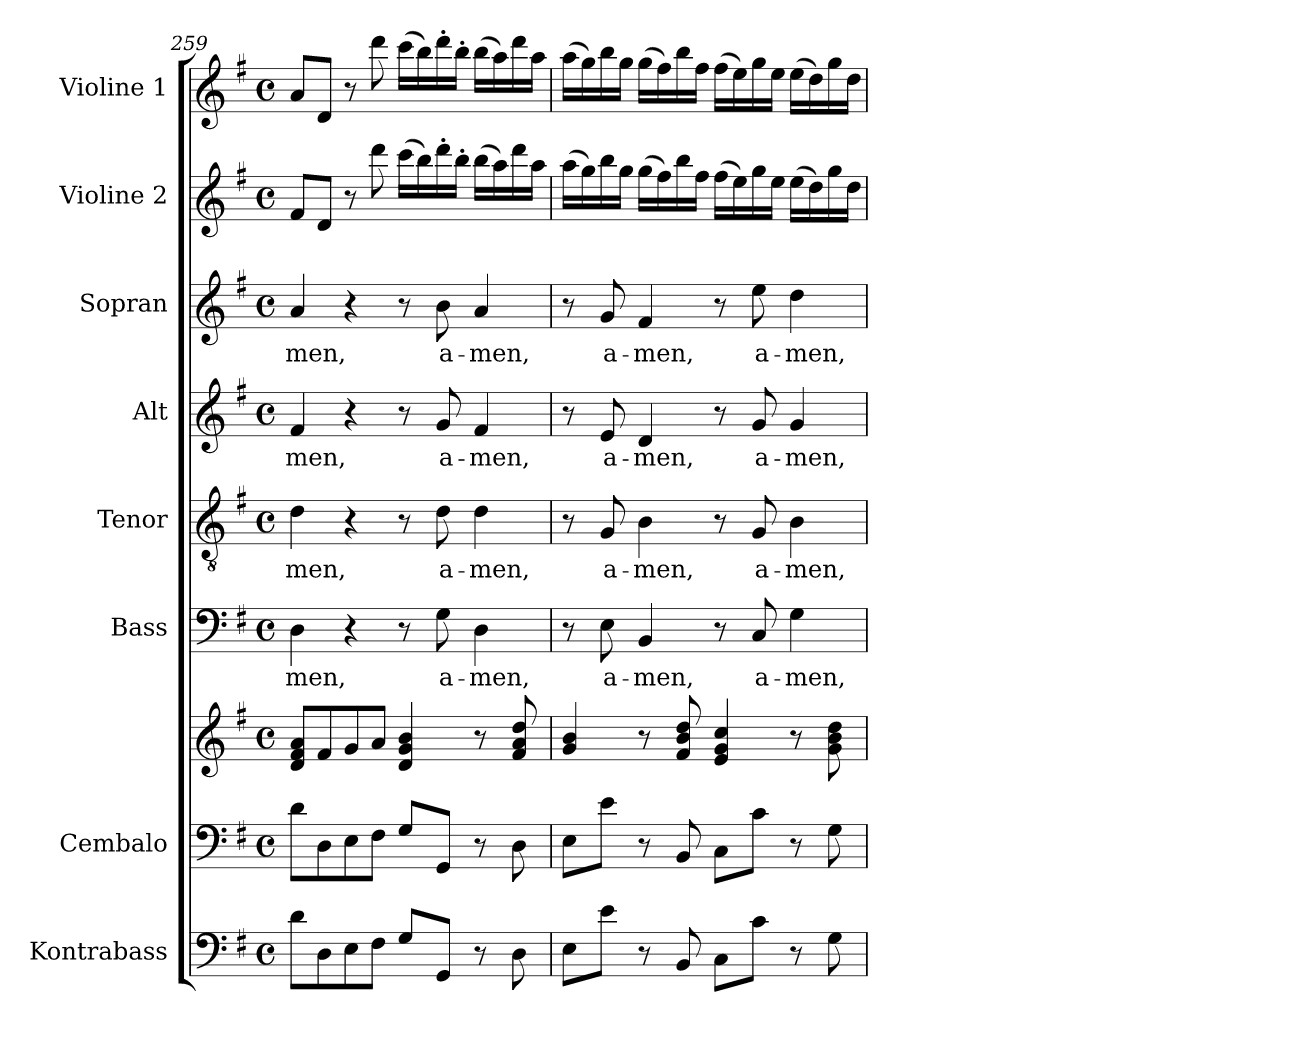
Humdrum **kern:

**kern	**kern	**kern	**kern	**text	**kern	**text	**kern	**text	**kern	**text	**kern	**kern
*part8	*part7	*part7	*part6	*part6	*part5	*part5	*part4	*part4	*part3	*part3	*part2	*part1
*staff9	*staff8	*staff7	*staff6	*staff6	*staff5	*staff5	*staff4	*staff4	*staff3	*staff3	*staff2	*staff1
*I"Kontrabass	*I"Cembalo	*	*I"Bass	*	*I"Tenor	*	*I"Alt	*	*I"Sopran	*	*I"Violine 2	*I"Violine 1
*I'Kb.	*I'Cemb.	*	*I'B.	*	*I'T.	*	*I'A.	*	*I'S.	*	*I'Vl. 2	*I'Vl. 1
*clefF4	*clefF4	*clefG2	*clefF4	*	*clefGv2	*	*clefG2	*	*clefG2	*	*clefG2	*clefG2
*ITrd7c12	*	*	*	*	*	*	*	*	*	*	*	*
*k[f#]	*k[f#]	*k[f#]	*k[f#]	*	*k[f#]	*	*k[f#]	*	*k[f#]	*	*k[f#]	*k[f#]
*G:	*G:	*G:	*G:	*	*G:	*	*G:	*	*G:	*	*G:	*G:
*M4/4	*M4/4	*M4/4	*M4/4	*	*M4/4	*	*M4/4	*	*M4/4	*	*M4/4	*M4/4
*met(c)	*met(c)	*met(c)	*met(c)	*	*met(c)	*	*met(c)	*	*met(c)	*	*met(c)	*met(c)
=259	=259	=259	=259	=259	=259	=259	=259	=259	=259	=259	=259	=259
!	!	!	!	!LO:LY:b	!	!LO:LY:b	!	!LO:LY:b	!	!LO:LY:b	!	!
8D\L	8d\L	8d/ 8f#/ 8a/L	4D\	-men,	4d\	-men,	4f#/	-men,	4a/	-men,	8f#/L	8a/L
8DD\	8D\	8f#/	.	.	.	.	.	.	.	.	8d/J	8d/J
8EE\	8E\	8g/	4r	.	4r	.	4r	.	4r	.	8r	8r
8FF#\J	8F#\J	8a/J	.	.	.	.	.	.	.	.	8ddd\	8ddd\
8GG/L	8G/L	4d/ 4g/ 4b/	8r	.	8r	.	8r	.	8r	.	(>16ccc\LL	(>16ccc\LL
.	.	.	.	.	.	.	.	.	.	.	16bb\)	16bb\)
!	!	!	!	!LO:LY:b	!	!LO:LY:b	!	!LO:LY:b	!	!LO:LY:b	!	!
8GGG/J	8GG/J	.	8G\	a-	8d\	a-	8g/	a-	8b\	a-	16ddd'>\	16ddd'>\
.	.	.	.	.	.	.	.	.	.	.	16bb'>\JJ	16bb'>\JJ
!	!	!	!	!LO:LY:b	!	!LO:LY:b	!	!LO:LY:b	!	!LO:LY:b	!	!
8r	8r	8r	4D\	-men,	4d\	-men,	4f#/	-men,	4a/	-men,	(>16bb\LL	(>16bb\LL
.	.	.	.	.	.	.	.	.	.	.	16aa\)	16aa\)
8DD\	8D\	8f#/ 8a/ 8dd/	.	.	.	.	.	.	.	.	16ddd\	16ddd\
.	.	.	.	.	.	.	.	.	.	.	16aa\JJ	16aa\JJ
=260	=260	=260	=260	=260	=260	=260	=260	=260	=260	=260	=260	=260
8EE\L	8E\L	4g/ 4b/	8r	.	8r	.	8r	.	8r	.	(>16aa\LL	(>16aa\LL
.	.	.	.	.	.	.	.	.	.	.	16gg\)	16gg\)
!	!	!	!	!LO:LY:b	!	!LO:LY:b	!	!LO:LY:b	!	!LO:LY:b	!	!
8E\J	8e\J	.	8E\	a-	8G/	a-	8e/	a-	8g/	a-	16bb\	16bb\
.	.	.	.	.	.	.	.	.	.	.	16gg\JJ	16gg\JJ
!	!	!	!	!LO:LY:b	!	!LO:LY:b	!	!LO:LY:b	!	!LO:LY:b	!	!
8r	8r	8r	4BB/	-men,	4B\	-men,	4d/	-men,	4f#/	-men,	(>16gg\LL	(>16gg\LL
.	.	.	.	.	.	.	.	.	.	.	16ff#\)	16ff#\)
8BBB/	8BB/	8f#/ 8b/ 8dd/	.	.	.	.	.	.	.	.	16bb\	16bb\
.	.	.	.	.	.	.	.	.	.	.	16ff#\JJ	16ff#\JJ
8CC\L	8C\L	4e/ 4g/ 4cc/	8r	.	8r	.	8r	.	8r	.	(>16ff#\LL	(>16ff#\LL
.	.	.	.	.	.	.	.	.	.	.	16ee\)	16ee\)
!	!	!	!	!LO:LY:b	!	!LO:LY:b	!	!LO:LY:b	!	!LO:LY:b	!	!
8C\J	8c\J	.	8C/	a-	8G/	a-	8g/	a-	8ee\	a-	16gg\	16gg\
.	.	.	.	.	.	.	.	.	.	.	16ee\JJ	16ee\JJ
!	!	!	!	!LO:LY:b	!	!LO:LY:b	!	!LO:LY:b	!	!LO:LY:b	!	!
8r	8r	8r	4G\	-men,	4B\	-men,	4g/	-men,	4dd\	-men,	(>16ee\LL	(>16ee\LL
.	.	.	.	.	.	.	.	.	.	.	16dd\)	16dd\)
8GG\	8G\	8g\ 8b\ 8dd\	.	.	.	.	.	.	.	.	16gg\	16gg\
.	.	.	.	.	.	.	.	.	.	.	16dd\JJ	16dd\JJ
=	=	=	=	=	=	=	=	=	=	=	=	=
*-	*-	*-	*-	*-	*-	*-	*-	*-	*-	*-	*-	*-
